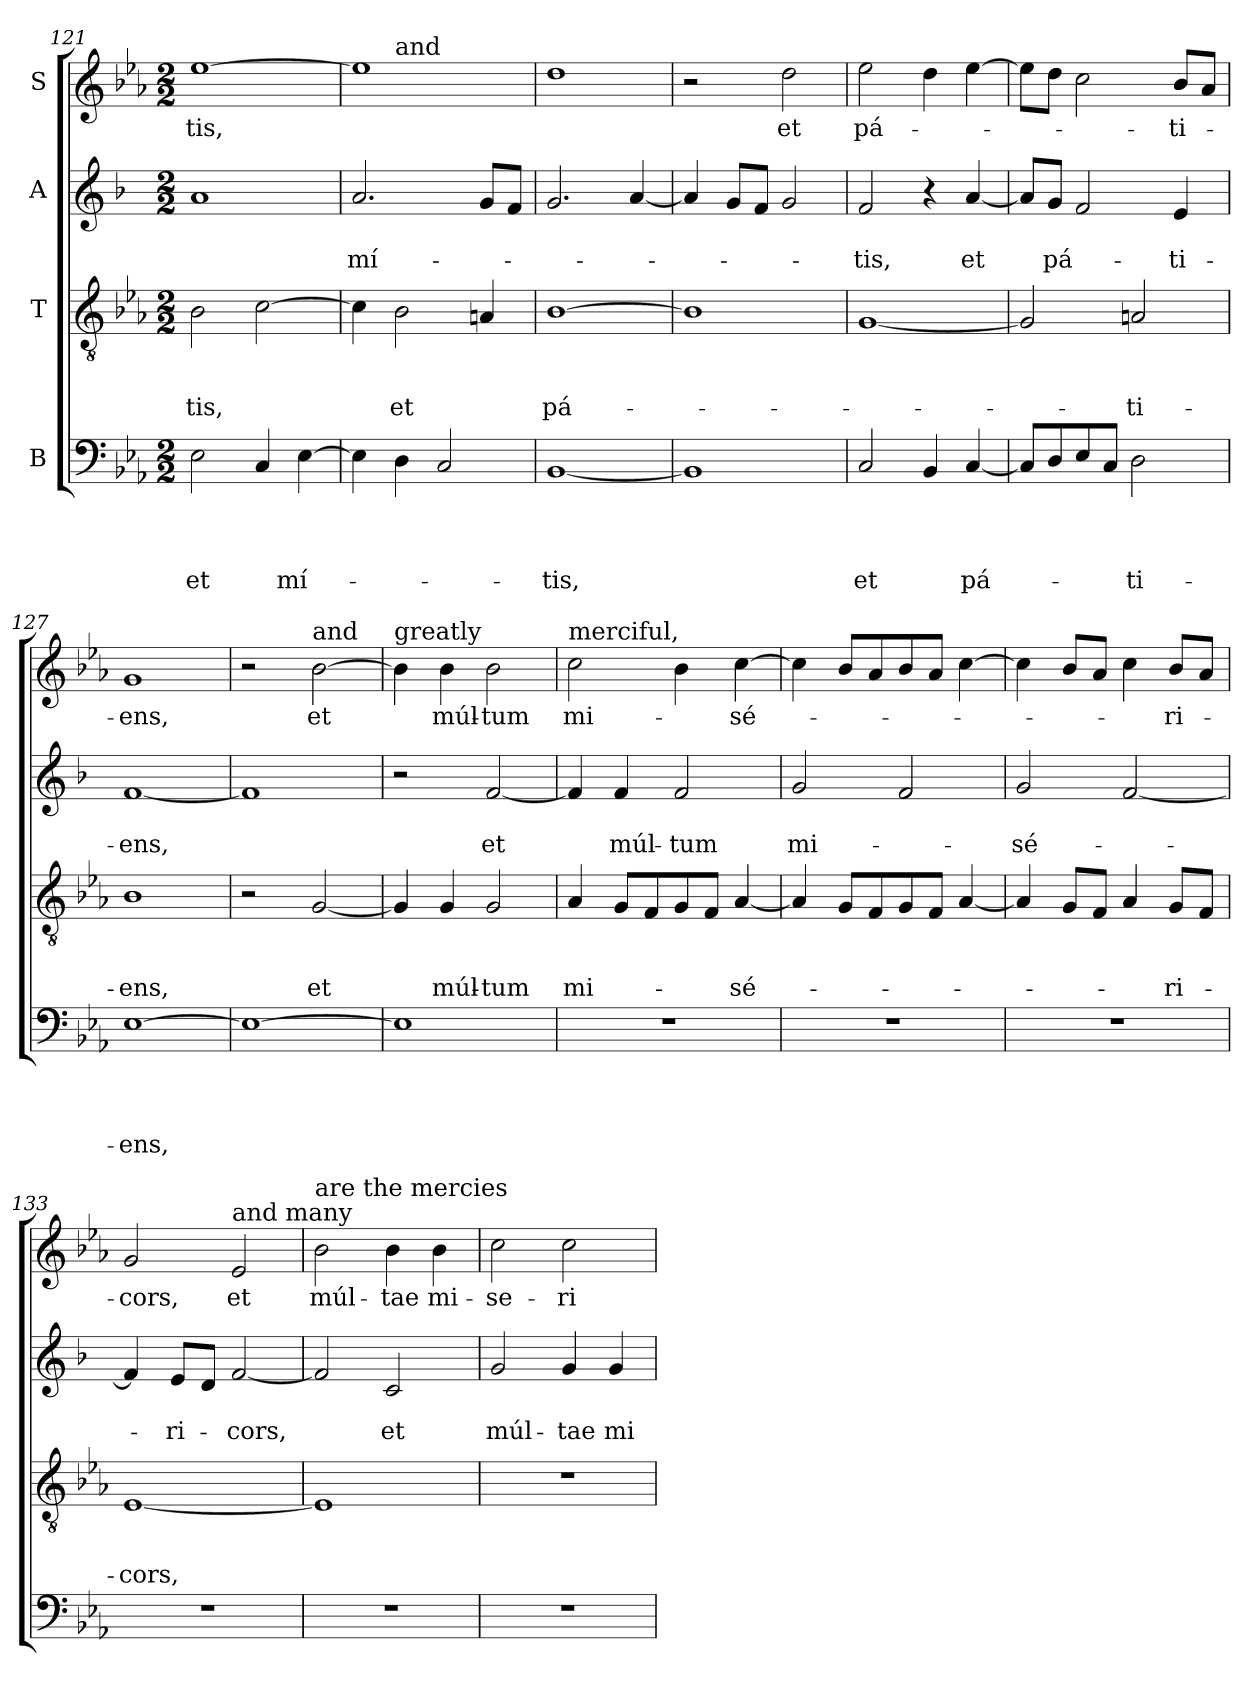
**kern	**text	**text	**text	**text	**kern	**text	**text	**text	**kern	**text	**text	**kern	**text
*part4	*part4	*part4	*part4	*part4	*part3	*part3	*part3	*part3	*part2	*part2	*part2	*part1	*part1
*staff4	*staff4	*staff4	*staff4	*staff4	*staff3	*staff3	*staff3	*staff3	*staff2	*staff2	*staff2	*staff1	*staff1
*I"B	*	*	*	*	*I"T	*	*	*	*I"A	*	*	*I"S	*
*clefF4	*	*	*	*	*clefGv2	*	*	*	*clefG2	*	*	*clefG2	*
*	*	*	*	*	*	*	*	*	*ITrd1c2	*	*	*	*
*k[b-e-a-]	*	*	*	*	*k[b-e-a-]	*	*	*	*k[b-e-a-]	*	*	*k[b-e-a-]	*
*E-:	*	*	*	*	*E-:	*	*	*	*E-:	*	*	*E-:	*
*M2/2	*	*	*	*	*M2/2	*	*	*	*M2/2	*	*	*M2/2	*
=121	=121	=121	=121	=121	=121	=121	=121	=121	=121	=121	=121	=121	=121
!	!	!	!	!LO:LY:b	!	!	!	!LO:LY:b	!	!	!	!	!LO:LY:b
2E-\	.	.	.	et	2B-\	.	.	-tis,	1g	.	.	[1ee-	-tis,
4C/	.	.	.	.	[2c\	.	.	.	.	.	.	.	.
!	!	!	!	!LO:LY:b	!	!	!	!	!	!	!	!	!
[4E-\	.	.	.	mí-	.	.	.	.	.	.	.	.	.
!!LO:PB:g=z
=122	=122	=122	=122	=122	=122	=122	=122	=122	=122	=122	=122	=122	=122
!	!	!	!	!	!	!	!	!	!	!	!LO:LY:b	!	!
*	*	*	*	*	*	*	*	*	*	*	*	*^	*
4E-\]	.	.	.	.	4c\]	.	.	.	2.g/	.	mí-	1ee-]	4ryy	.
!	!	!	!	!	!	!	!	!	!	!	!	!	!LO:TX:a:t=and	!
!	!	!	!	!	!	!	!	!LO:LY:b	!	!	!	!	!	!
4D\	.	.	.	.	2B-\	.	.	et	.	.	.	.	2.ryy	.
2C/	.	.	.	.	.	.	.	.	.	.	.	.	.	.
.	.	.	.	.	4A/	.	.	.	8f/L	.	.	.	.	.
.	.	.	.	.	.	.	.	.	8e-/J	.	.	.	.	.
=123	=123	=123	=123	=123	=123	=123	=123	=123	=123	=123	=123	=123	=123	=123
!	!	!	!	!	!	!	!	!	!	!	!	!LO:TX:a:t=patient,	!	!
!	!	!	!	!LO:LY:b	!	!	!	!LO:LY:b	!	!	!	!	!	!
*	*	*	*	*	*	*	*	*	*	*	*	*v	*v	*
[1BB-	.	.	.	-tis,	[1B-	.	.	pá-	2.f/	.	.	1dd	.
.	.	.	.	.	.	.	.	.	[4g/	.	.	.	.
=124	=124	=124	=124	=124	=124	=124	=124	=124	=124	=124	=124	=124	=124
1BB-]	.	.	.	.	1B-]	.	.	.	4g/]	.	.	2r	.
.	.	.	.	.	.	.	.	.	8f/L	.	.	.	.
.	.	.	.	.	.	.	.	.	8e-/J	.	.	.	.
!	!	!	!	!	!	!	!	!	!	!	!	!	!LO:LY:b
.	.	.	.	.	.	.	.	.	2f/	.	.	2dd\	et
=125	=125	=125	=125	=125	=125	=125	=125	=125	=125	=125	=125	=125	=125
!	!	!	!	!LO:LY:b	!	!	!	!	!	!	!LO:LY:b	!	!LO:LY:b
2C/	.	.	.	et	[1G	.	.	.	2e-/	.	-tis,	2ee-\	pá-
4BB-/	.	.	.	.	.	.	.	.	4r	.	.	4dd\	.
!	!	!	!	!LO:LY:b	!	!	!	!	!	!	!LO:LY:b	!	!
[4C/	.	.	.	pá-	.	.	.	.	[4g/	.	et	[4ee-\	.
=126	=126	=126	=126	=126	=126	=126	=126	=126	=126	=126	=126	=126	=126
8C/L]	.	.	.	.	2G/]	.	.	.	8g/L]	.	.	8ee-\L]	.
!	!	!	!	!	!	!	!	!	!	!	!LO:LY:b	!	!
8D/	.	.	.	.	.	.	.	.	8f/J	.	pá-	8dd\J	.
8E-/	.	.	.	.	.	.	.	.	2e-/	.	.	2cc\	.
8C/J	.	.	.	.	.	.	.	.	.	.	.	.	.
!	!	!	!	!LO:LY:b	!	!	!	!LO:LY:b	!	!	!	!	!
2D\	.	.	.	-ti-	2A/	.	.	-ti-	.	.	.	.	.
!	!	!	!	!	!	!	!	!	!	!	!LO:LY:b	!	!LO:LY:b
.	.	.	.	.	.	.	.	.	4d/	.	-ti-	8b-/L	-ti-
.	.	.	.	.	.	.	.	.	.	.	.	8a-/J	.
=127	=127	=127	=127	=127	=127	=127	=127	=127	=127	=127	=127	=127	=127
!	!	!	!	!LO:LY:b	!	!	!	!LO:LY:b	!	!	!LO:LY:b	!	!LO:LY:b
[1E-	.	.	.	-ens,	1B-	.	.	-ens,	[1e-	.	-ens,	1g	-ens,
!!LO:LB:g=z
=128	=128	=128	=128	=128	=128	=128	=128	=128	=128	=128	=128	=128	=128
1E-_	.	.	.	.	2r	.	.	.	1e-]	.	.	2r	.
!	!	!	!	!	!	!	!	!	!	!	!	!LO:TX:a:t=and	!
!	!	!	!	!	!	!	!	!LO:LY:b	!	!	!	!	!LO:LY:b
.	.	.	.	.	[2G/	.	.	et	.	.	.	[2b-\	et
=129	=129	=129	=129	=129	=129	=129	=129	=129	=129	=129	=129	=129	=129
!	!	!	!	!	!	!	!	!	!	!	!	!LO:TX:a:t=greatly	!
1E-]	.	.	.	.	4G/]	.	.	.	2r	.	.	4b-\]	.
!	!	!	!	!	!	!	!	!LO:LY:b	!	!	!	!	!LO:LY:b
.	.	.	.	.	4G/	.	.	múl-	.	.	.	4b-\	múl-
!	!	!	!	!	!	!	!	!LO:LY:b	!	!	!LO:LY:b	!	!LO:LY:b
.	.	.	.	.	2G/	.	.	-tum	[2e-/	.	et	2b-\	-tum
=130	=130	=130	=130	=130	=130	=130	=130	=130	=130	=130	=130	=130	=130
!	!	!	!	!	!	!	!	!	!	!	!	!LO:TX:a:t=merciful,	!
!	!	!	!	!	!	!	!	!LO:LY:b	!	!	!	!	!LO:LY:b
1r	.	.	.	.	4A-/	.	.	mi-	4e-/]	.	.	2cc\	mi-
!	!	!	!	!	!	!	!	!	!	!	!LO:LY:b	!	!
.	.	.	.	.	8G/L	.	.	.	4e-/	.	múl-	.	.
.	.	.	.	.	8F/	.	.	.	.	.	.	.	.
!	!	!	!	!	!	!	!	!	!	!	!LO:LY:b	!	!
.	.	.	.	.	8G/	.	.	.	2e-/	.	-tum	4b-\	.
.	.	.	.	.	8F/J	.	.	.	.	.	.	.	.
!	!	!	!	!	!	!	!	!LO:LY:b	!	!	!	!	!LO:LY:b
.	.	.	.	.	[4A-/	.	.	-sé-	.	.	.	[4cc\	-sé-
=131	=131	=131	=131	=131	=131	=131	=131	=131	=131	=131	=131	=131	=131
!	!	!	!	!	!	!	!	!	!	!	!LO:LY:b	!	!
1r	.	.	.	.	4A-/]	.	.	.	2f/	.	mi-	4cc\]	.
.	.	.	.	.	8G/L	.	.	.	.	.	.	8b-/L	.
.	.	.	.	.	8F/	.	.	.	.	.	.	8a-/	.
.	.	.	.	.	8G/	.	.	.	2e-/	.	.	8b-/	.
.	.	.	.	.	8F/J	.	.	.	.	.	.	8a-/J	.
.	.	.	.	.	[4A-/	.	.	.	.	.	.	[4cc\	.
=132	=132	=132	=132	=132	=132	=132	=132	=132	=132	=132	=132	=132	=132
!	!	!	!	!	!	!	!	!	!	!	!LO:LY:b	!	!
1r	.	.	.	.	4A-/]	.	.	.	2f/	.	-sé-	4cc\]	.
.	.	.	.	.	8G/L	.	.	.	.	.	.	8b-/L	.
.	.	.	.	.	8F/J	.	.	.	.	.	.	8a-/J	.
.	.	.	.	.	4A-/	.	.	.	[2e-/	.	.	4cc\	.
!	!	!	!	!	!	!	!	!LO:LY:b	!	!	!	!	!LO:LY:b
.	.	.	.	.	8G/L	.	.	-ri-	.	.	.	8b-/L	-ri-
.	.	.	.	.	8F/J	.	.	.	.	.	.	8a-/J	.
=133	=133	=133	=133	=133	=133	=133	=133	=133	=133	=133	=133	=133	=133
!	!	!	!	!	!	!	!	!LO:LY:b	!	!	!	!	!LO:LY:b
1r	.	.	.	.	[1E-	.	.	-cors,	4e-/]	.	.	2g/	-cors,
!	!	!	!	!	!	!	!	!	!	!	!LO:LY:b	!	!
.	.	.	.	.	.	.	.	.	8d/L	.	-ri-	.	.
.	.	.	.	.	.	.	.	.	8c/J	.	.	.	.
!	!	!	!	!	!	!	!	!	!	!	!	!LO:TX:a:t=and many	!
!	!	!	!	!	!	!	!	!	!	!	!LO:LY:b	!	!LO:LY:b
.	.	.	.	.	.	.	.	.	[2e-/	.	-cors,	2e-/	et
!!LO:PB:g=z
=134	=134	=134	=134	=134	=134	=134	=134	=134	=134	=134	=134	=134	=134
!	!	!	!	!	!	!	!	!	!	!	!	!LO:TX:a:t=are the mercies	!
!	!	!	!	!	!	!	!	!	!	!	!	!	!LO:LY:b
1r	.	.	.	.	1E-]	.	.	.	2e-/]	.	.	2b-\	múl-
!	!	!	!	!	!	!	!	!	!	!	!LO:LY:b	!	!LO:LY:b
.	.	.	.	.	.	.	.	.	2B-/	.	et	4b-\	-tae
!	!	!	!	!	!	!	!	!	!	!	!	!	!LO:LY:b
.	.	.	.	.	.	.	.	.	.	.	.	4b-\	mi-
=135	=135	=135	=135	=135	=135	=135	=135	=135	=135	=135	=135	=135	=135
!	!	!	!	!	!	!	!	!	!	!	!LO:LY:b	!	!LO:LY:b
1r	.	.	.	.	1r	.	.	.	2f/	.	múl-	2cc\	-se-
!	!	!	!	!	!	!	!	!	!	!	!LO:LY:b	!	!LO:LY:b
.	.	.	.	.	.	.	.	.	4f/	.	-tae	2cc\	-ri-
!	!	!	!	!	!	!	!	!	!	!	!LO:LY:b	!	!
.	.	.	.	.	.	.	.	.	4f/	.	mi-	.	.
=	=	=	=	=	=	=	=	=	=	=	=	=	=
*-	*-	*-	*-	*-	*-	*-	*-	*-	*-	*-	*-	*-	*-
